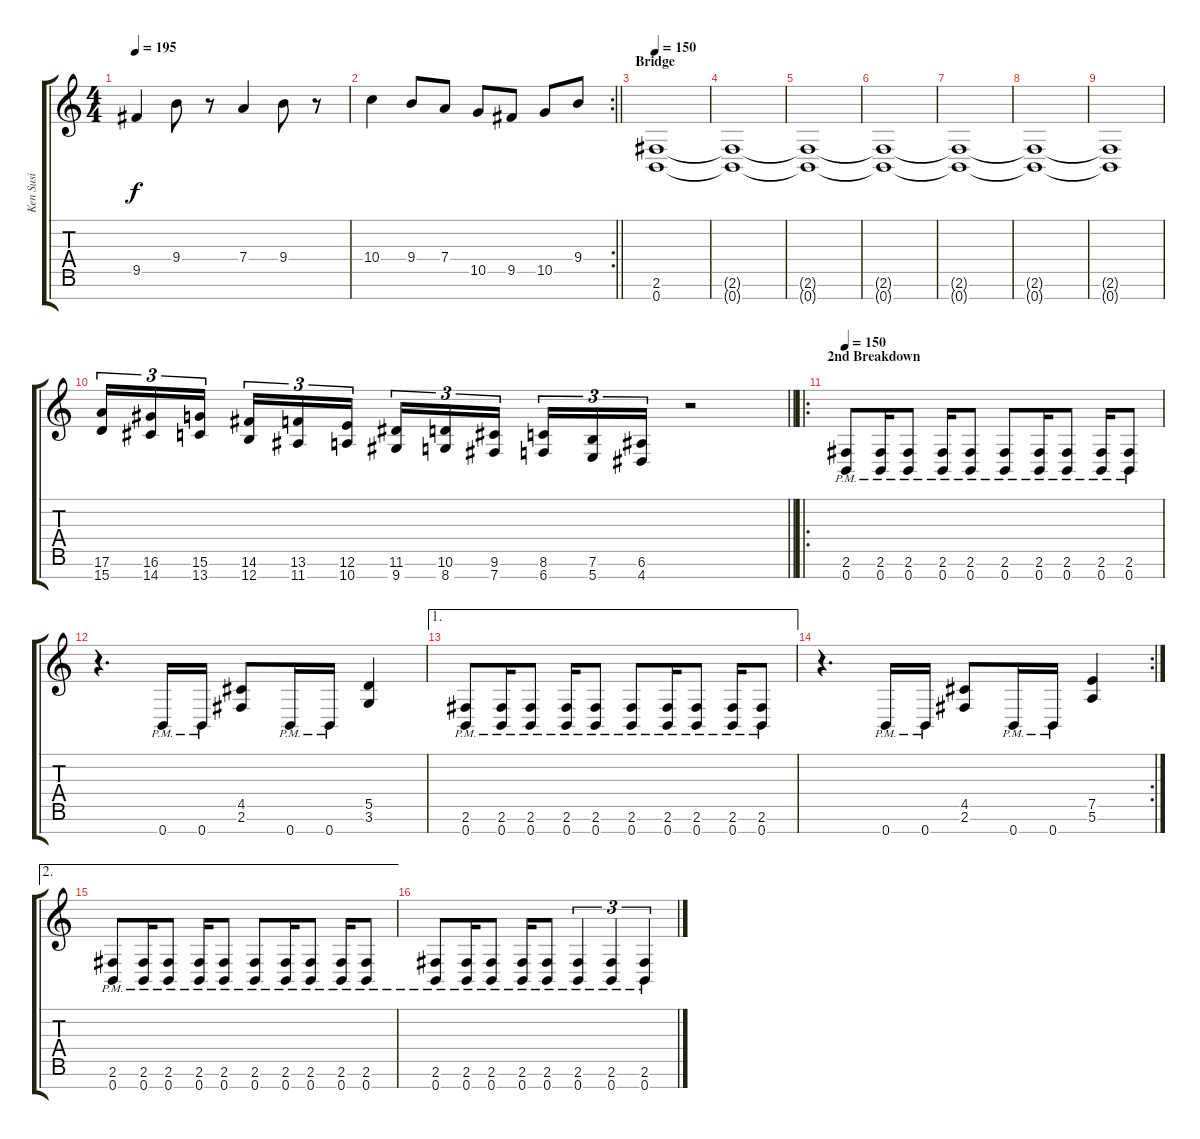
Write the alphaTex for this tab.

\track ("Ken Susi" "Ken Susi") {instrument distortionguitar}
\staff {score tabs}
\tuning (E4 B3 G3 D3 A2 E2 B1) {hide}
\ts (4 4)
\tempo 195
\clef g2
\ks c
9.5.4{dy f} 9.4.8 r.8 7.4.4 9.4.8 r.8 |
\rc 2
\barLineRight lightlight
10.4.4 9.4.8 7.4.8 10.5.8 9.5.8 10.5.8 9.4.8 |
\section ("" "Bridge")
\tempo 160
\tempo 150
(2.6 0.7).1 |
(2.6{t} 0.7{t}).1 |
(2.6{t} 0.7{t}).1 |
(2.6{t} 0.7{t}).1 |
(2.6{t} 0.7{t}).1 |
(2.6{t} 0.7{t}).1 |
(2.6{t} 0.7{t}).1 |
\barLineRight lightlight
(17.6 15.7).16{tu (3 2) instrument guitarfretnoise} (16.6 14.7).16{tu (3 2)} (15.6 13.7).16{tu (3 2) beam splitsecondary} (14.6 12.7).16{tu (3 2)} (13.6 11.7).16{tu (3 2)} (12.6 10.7).16{tu (3 2)} (11.6 9.7).16{tu (3 2)} (10.6 8.7).16{tu (3 2)} (9.6 7.7).16{tu (3 2) beam splitsecondary} (8.6 6.7).16{tu (3 2)} (7.6 5.7).16{tu (3 2)} (6.6 4.7).16{tu (3 2)} r.2 |
\ro
\section ("" "2nd Breakdown")
\tempo 150
(2.6{pm} 0.7{pm}).8{instrument distortionguitar} (2.6{pm} 0.7{pm}).16 (2.6{pm} 0.7{pm}).8 (2.6{pm} 0.7{pm}).16 (2.6{pm} 0.7{pm}).8 (2.6{pm} 0.7{pm}).8 (2.6{pm} 0.7{pm}).16 (2.6{pm} 0.7{pm}).8 (2.6{pm} 0.7{pm}).16 (2.6{pm} 0.7{pm}).8 |
r.4{d} 0.7{pm}.16 0.7{pm}.16 (4.5 2.6).8 0.7{pm}.16 0.7{pm}.16 (5.5 3.6).4 |
\ae 1
(2.6{pm} 0.7{pm}).8 (2.6{pm} 0.7{pm}).16 (2.6{pm} 0.7{pm}).8 (2.6{pm} 0.7{pm}).16 (2.6{pm} 0.7{pm}).8 (2.6{pm} 0.7{pm}).8 (2.6{pm} 0.7{pm}).16 (2.6{pm} 0.7{pm}).8 (2.6{pm} 0.7{pm}).16 (2.6{pm} 0.7{pm}).8 |
\rc 2
r.4{d} 0.7{pm}.16 0.7{pm}.16 (4.5 2.6).8 0.7{pm}.16 0.7{pm}.16 (7.5 5.6).4 |
\ae 2
(2.6{pm} 0.7{pm}).8 (2.6{pm} 0.7{pm}).16 (2.6{pm} 0.7{pm}).8 (2.6{pm} 0.7{pm}).16 (2.6{pm} 0.7{pm}).8 (2.6{pm} 0.7{pm}).8 (2.6{pm} 0.7{pm}).16 (2.6{pm} 0.7{pm}).8 (2.6{pm} 0.7{pm}).16 (2.6{pm} 0.7{pm}).8 |
(2.6{pm} 0.7{pm}).8 (2.6{pm} 0.7{pm}).16 (2.6{pm} 0.7{pm}).8 (2.6{pm} 0.7{pm}).16 (2.6{pm} 0.7{pm}).8 (2.6{pm} 0.7{pm}).4{tu (3 2)} (2.6{pm} 0.7{pm}).4{tu (3 2)} (2.6{pm} 0.7{pm}).4{tu (3 2)}
